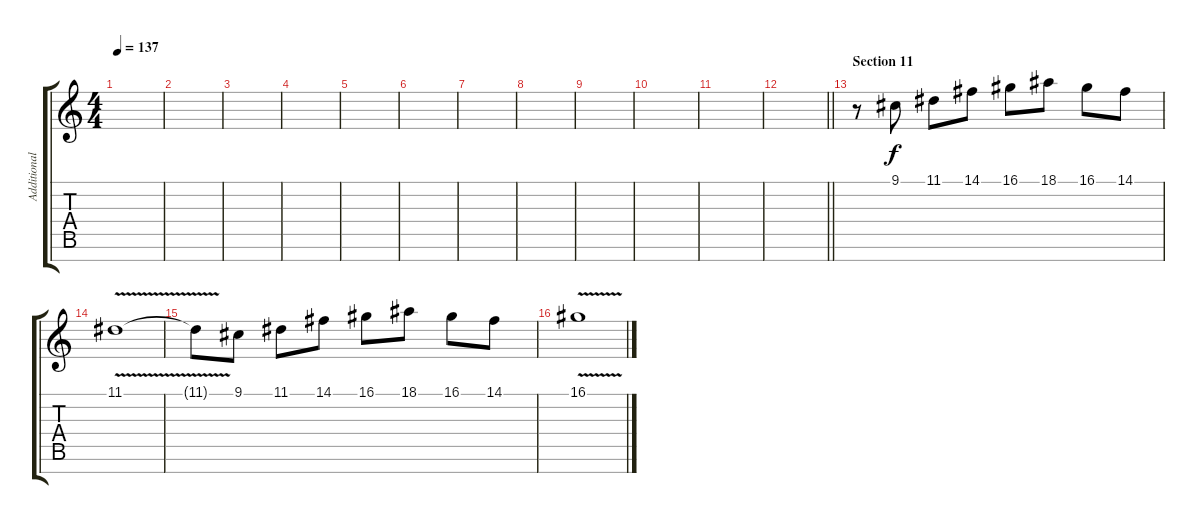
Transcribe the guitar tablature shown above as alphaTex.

\track ("Additional Keyboard" "Additional") {instrument drawbarorgan}
\staff {score tabs}
\tuning (E4 B3 G3 D3 A2 E2 B1) {hide}
\ts (4 4)
\tempo 137
\clef g2
\ks c
|
|
|
|
|
|
|
|
|
|
|
\barLineRight lightlight
|
\section ("" "Section 11")
r.8{volume 13 instrument drawbarorgan} 9.1.8 11.1.8 14.1.8 16.1.8 18.1.8 16.1.8 14.1.8 |
11.1{v}.1 |
11.1{t}.8 9.1.8 11.1.8 14.1.8 16.1.8 18.1.8 16.1.8 14.1.8 |
16.1{v}.1
